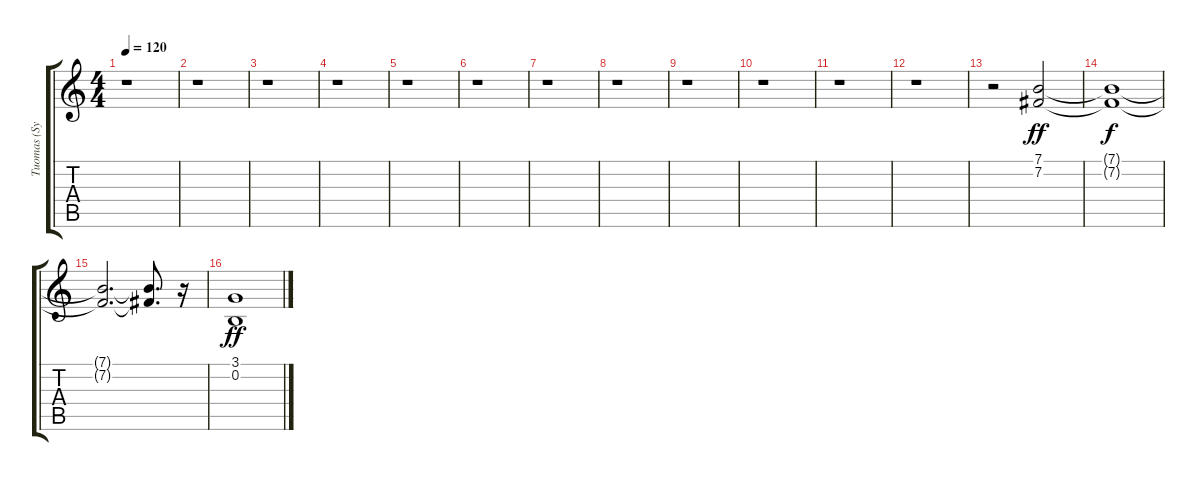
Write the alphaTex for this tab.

\track ("Tuomas (Synth Strings)" "Tuomas (Sy") {instrument synthstrings1}
\staff {score tabs}
\tuning (E4 B3 G3 D3 A2 E2) {hide}
\ts (4 4)
\tempo 120
\clef g2
\ks c
r.1{dy ff instrument synthstrings1} |
r.1 |
r.1 |
r.1 |
r.1 |
r.1 |
r.1 |
r.1 |
r.1 |
r.1 |
r.1 |
r.1 |
r.2 (7.1 7.2).2{volume 0} |
(7.1{t} 7.2{t}).1{dy f} |
(7.1{t} 7.2{t}).2{d} (7.1{t} 7.2{t}).8{d} r.16 |
(3.1 0.2).1{dy ff volume 12}
